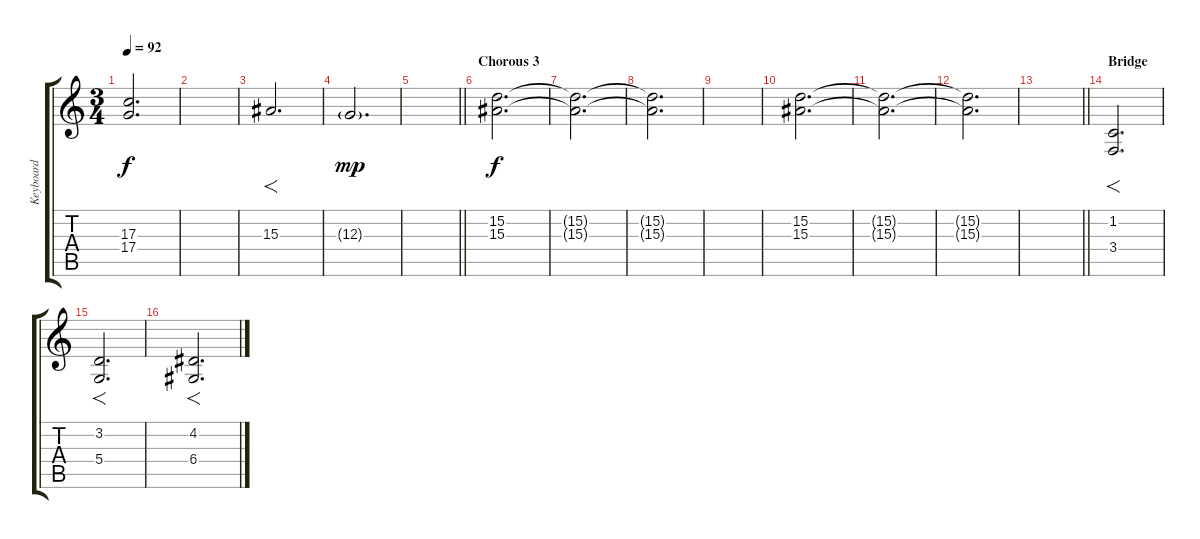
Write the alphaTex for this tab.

\track ("Keyboard" "Keyboard") {instrument stringensemble1}
\staff {score tabs}
\tuning (E4 B3 G3 D3 A2 E2) {hide}
\ts (3 4)
\tempo 92
\clef g2
\ks c
(17.3{t} 17.4{t}).2{d dy f} |
|
15.3.2{f d volume 14} |
12.3{g}.2{d dy mp volume 2} |
\barLineRight lightlight
|
\section ("" "Chorous 3")
(15.2 15.3).2{d dy f volume 12} |
(15.2{t} 15.3{t}).2{d} |
(15.2{t} 15.3{t}).2{d volume 0} |
|
(15.2 15.3).2{d volume 12} |
(15.2{t} 15.3{t}).2{d} |
(15.2{t} 15.3{t}).2{d volume 0} |
\barLineRight lightlight
|
\section ("" "Bridge")
(1.2 3.4).2{f d volume 12} |
(3.2 5.4).2{f d} |
(4.2 6.4).2{f d}
